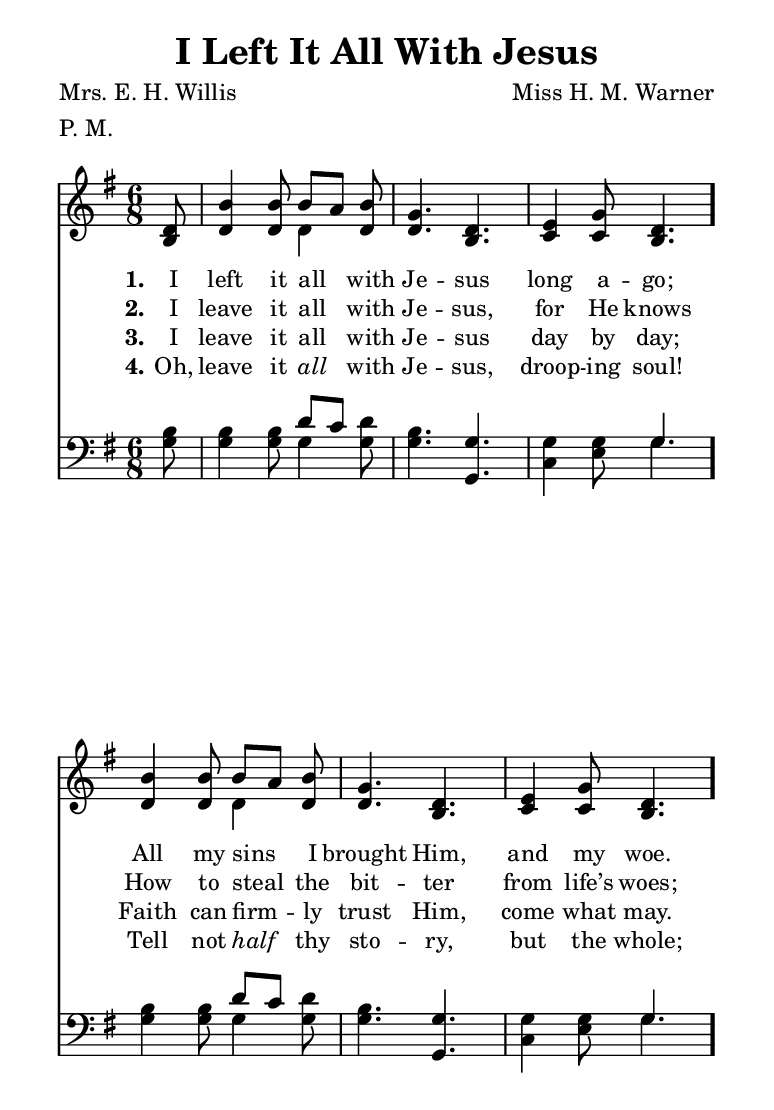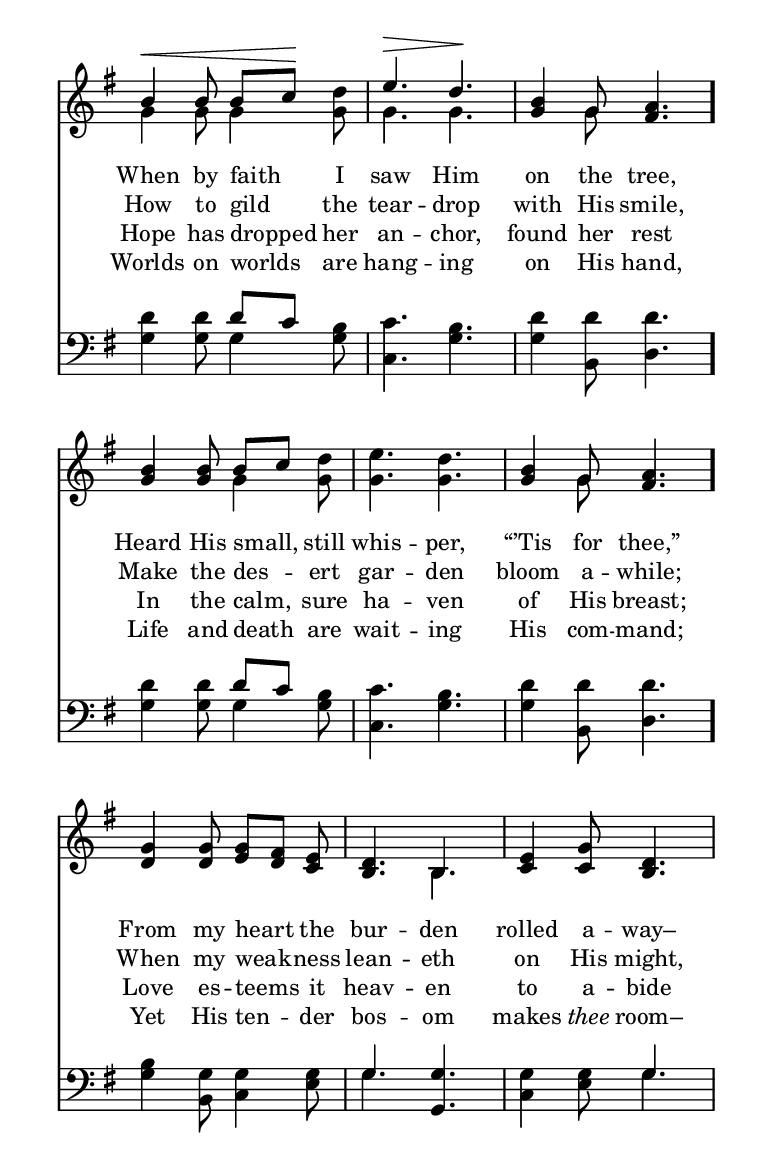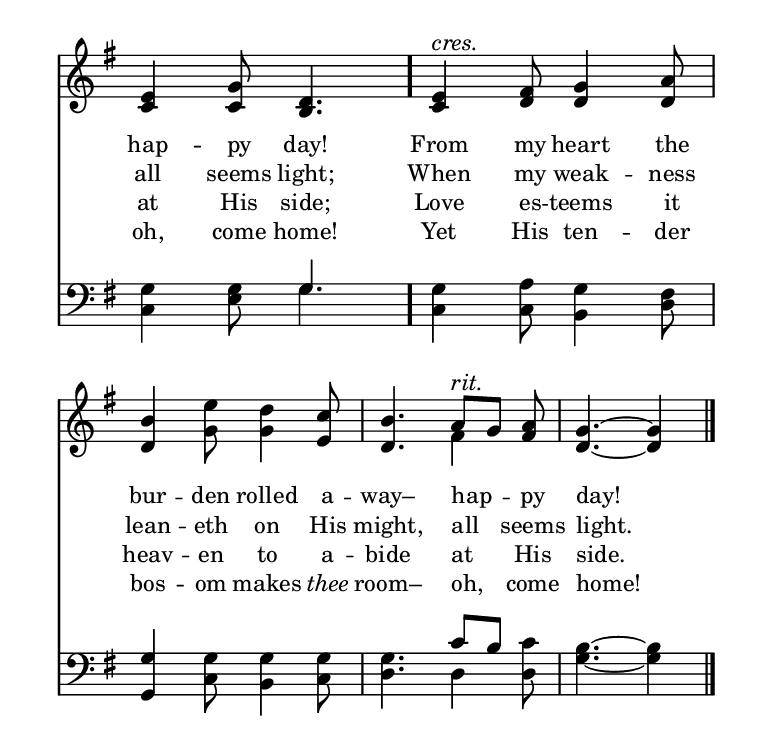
\include "common/global.ily"
\paper {
  \include "common/paper.ily"
}

\header{
  %gospel
  hymnnumber = "225"
  title = "I Left It All With Jesus"
  tunename = ""
  meter = "P. M."
  poet = "Mrs. E. H. Willis"
  composer = "Miss H. M. Warner"
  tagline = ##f
}

global = {
  \include "common/overrides.ily"
  \override Staff.TimeSignature.style = #'numbered
  \time 6/8
  \override Score.MetronomeMark.transparent = ##t % hide all fermata changes too
  \tempo 4=80
  \key g \major
  \partial 8
  \autoBeamOff
}

notesSoprano = {
\global
\relative c' {

  d8 | b'4 b8 b[ a] b | g4. d |
  e4 g8 d4. |
  b'4 b8 b[ a] b | g4. d |
  e4 g8 d4. |
  b'4^\< b8 b[ c]\! d | e4.^\> d\!
  b4 g8 a4. |
  b4 b8 b[ c] d | e4. d
  b4 g8 a4. |
  g4 g8 g[ fis] e | d4. b |
  e4 g8 d4. |
  e4 g8 d4. |
  e4^\markup{\italic cres.} fis8 g4 a8 | b4 e8
  d4 c8 | b4.
  a8^\markup{\italic rit.}[ g] a | g4. ~ g4

  \bar "|."

}
}

notesAlto = {
\global
\relative e' {

  b8 | d4 d8 d4 d8 | d4. b |
  c4 c8 b4. |
  d4 d8 d4 d8 | d4. b |
  c4 c8 b4. |
  g'4 g8 g4 g8 | g4. g |
  g4 g8 fis4. |
  g4 g8 g4 g8 | g4. g |
  g4 g8 fis4. |
  d4 d8 e8[ d] c8 | b4. b |
  c4 c8 b4. |
  c4 c8 b4. |
  c4 d8 d4 d8 | d4 g8
  g4 e8 | d4.
  fis4 fis8 | d4. ~ d4

}
}

notesTenor = {
\global
\relative a {

  b8 | b4 b8 d[ c] d | b4. g |
  g4 g8 g4. |
  b4 b8 d[ c] d | b4. g |
  g4 g8 g4. |
  d'4 d8 d[ c] b | c4. b4. |
  d4 d8 d4. |
  d4 d8 d[ c] b | c4. b4. |
  d4 d8 d4. |
  b4 g8 g4 g8 | g4. g |
  g4 g8 g4. |
  g4 g8 g4. |
  g4 a8 g4 fis8 | g4 g8
  g4 g8 | g4.
  c8[ b] c | b4. ~ b4

}
}

notesBass = {
\global
\relative f {

  g8 | g4 g8 g4 g8 | g4. g, |
  c4 e8 g4. |
  g4 g8 g4 g8 | g4. g, |
  c4 e8 g4. |
  g4 g8 g4 g8 | c,4. g' |
  g4 b,8 d4. |
  g4 g8 g4 g8 | c,4. g' |
  g4 b,8 d4. |
  g4 b,8 c4 e8 | g4. g, |
  c4 e8 g4. |
  c,4 e8 g4. |
  c,4 c8 b4 d8 | g,4 c8
  b4 c8 | d4.
  d4 d8 | g4. ~ g4

}
}

wordsA = \lyricmode {
\set stanza = "1."

I left it all with Je -- sus long a -- go; \bar "."
All my sins I brought Him, and my woe. \bar "."
When by faith I saw Him on the tree, \bar "."
Heard His small, still whis -- per, “’Tis for thee,” \bar "."
From my heart the bur -- den rolled a -- way– hap -- py day! \bar "."
From my heart the bur -- den rolled a -- way– hap -- py day! \bar "."

}

wordsB = \lyricmode {
\set stanza = "2."

I leave it all with Je -- sus, for He knows
How to steal the bit -- ter from life’s woes;
How to gild the tear -- drop with His smile,
Make the des -- ert gar -- den bloom a -- while;
When my weak -- ness lean -- eth on His might, all seems light;
When my weak -- ness lean -- eth on His might, all seems light.

}

wordsC = \lyricmode {
\set stanza = "3."

I leave it all with Je -- sus day by day;
Faith can firm -- ly trust Him, come what may.
Hope has dropped her an -- chor, found her rest
In the calm, sure ha -- ven of His breast;
Love es -- teems it heav -- en to a -- bide at His side;
Love es -- teems it heav -- en to a -- bide at His side.

}

wordsD = \lyricmode {
\set stanza = "4."

Oh, leave it \italicsOn all \italicsOff with Je -- sus, droop -- ing soul!
Tell not \italicsOn half \italicsOff thy sto -- ry, but the whole;
Worlds on worlds are hang -- ing on His hand,
Life and death are wait -- ing His com -- mand;
Yet His ten -- der bos -- om makes \italicsOn thee \italicsOff room– oh, come home!
Yet His ten -- der bos -- om makes \italicsOn thee \italicsOff room– oh, come home!

}

\score {
  \context ChoirStaff <<
    \context Staff = upper <<
      \set Staff.autoBeaming = ##f
      \set ChoirStaff.systemStartDelimiter = #'SystemStartBar
      \set ChoirStaff.printPartCombineTexts = ##f
      \partcombine #'(2 . 9) \notesSoprano \notesAlto
      \context NullVoice = sopranos { \voiceOne << \notesSoprano >> }
      \context NullVoice = altos { \voiceTwo << \notesAlto >> }
      \context Lyrics = one   \lyricsto sopranos \wordsA
      \context Lyrics = two   \lyricsto sopranos \wordsB
      \context Lyrics = three \lyricsto sopranos \wordsC
      \context Lyrics = four  \lyricsto sopranos \wordsD
    >>
    \context Staff = men <<
      \set Staff.autoBeaming = ##f
      \clef bass
      \set ChoirStaff.printPartCombineTexts = ##f
      \partcombine #'(2 . 9) \notesTenor \notesBass
      \context NullVoice = tenors { \voiceOne << \notesTenor >> }
      \context NullVoice = basses { \voiceTwo << \notesBass >> }
    >>
  >>
  \layout {
    \include "common/layout.ily"
  }
  \midi{
    \include "common/midi.ily"
  }
}

\version "2.19.49"  % necessary for upgrading to future LilyPond versions.

% vi:set et ts=2 sw=2 ai nocindent syntax=lilypond:
